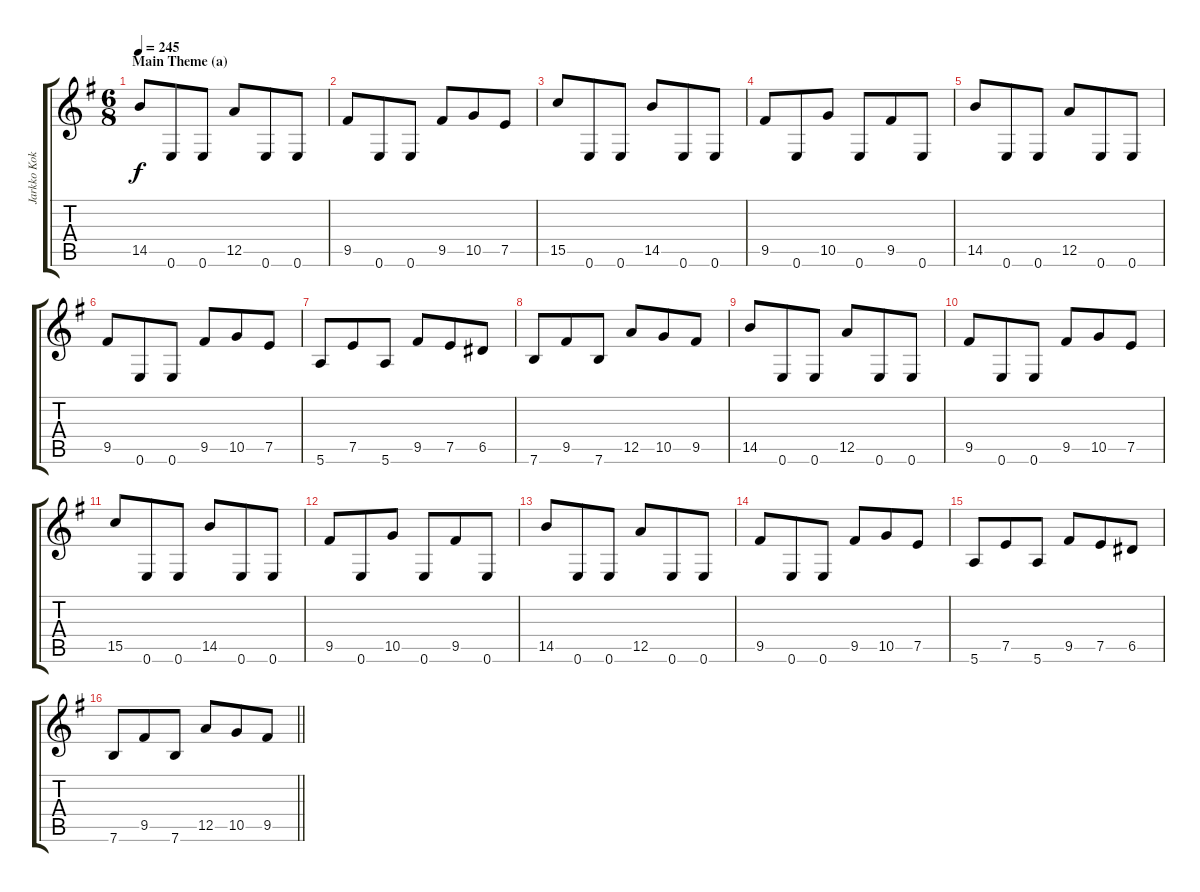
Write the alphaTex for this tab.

\track ("Jarkko Kokko (guitar)" "Jarkko Kok") {instrument distortionguitar}
\staff {score tabs}
\tuning (E4 B3 G3 D3 A2 E2) {hide}
\ts (6 8)
\section ("" "Main Theme (a)")
\tempo 245
\clef g2
\ks eminor
14.5.8{dy f instrument distortionguitar} 0.6.8 0.6.8 12.5.8 0.6.8 0.6.8 |
9.5.8 0.6.8 0.6.8 9.5.8 10.5.8 7.5.8 |
15.5.8 0.6.8 0.6.8 14.5.8 0.6.8 0.6.8 |
9.5.8 0.6.8 10.5.8 0.6.8 9.5.8 0.6.8 |
14.5.8 0.6.8 0.6.8 12.5.8 0.6.8 0.6.8 |
9.5.8 0.6.8 0.6.8 9.5.8 10.5.8 7.5.8 |
5.6.8 7.5.8 5.6.8 9.5.8 7.5.8 6.5.8 |
7.6.8 9.5.8 7.6.8 12.5.8 10.5.8 9.5.8 |
14.5.8 0.6.8 0.6.8 12.5.8 0.6.8 0.6.8 |
9.5.8 0.6.8 0.6.8 9.5.8 10.5.8 7.5.8 |
15.5.8 0.6.8 0.6.8 14.5.8 0.6.8 0.6.8 |
9.5.8 0.6.8 10.5.8 0.6.8 9.5.8 0.6.8 |
14.5.8 0.6.8 0.6.8 12.5.8 0.6.8 0.6.8 |
9.5.8 0.6.8 0.6.8 9.5.8 10.5.8 7.5.8 |
5.6.8 7.5.8 5.6.8 9.5.8 7.5.8 6.5.8 |
\barLineRight lightlight
7.6.8 9.5.8 7.6.8 12.5.8 10.5.8 9.5.8
